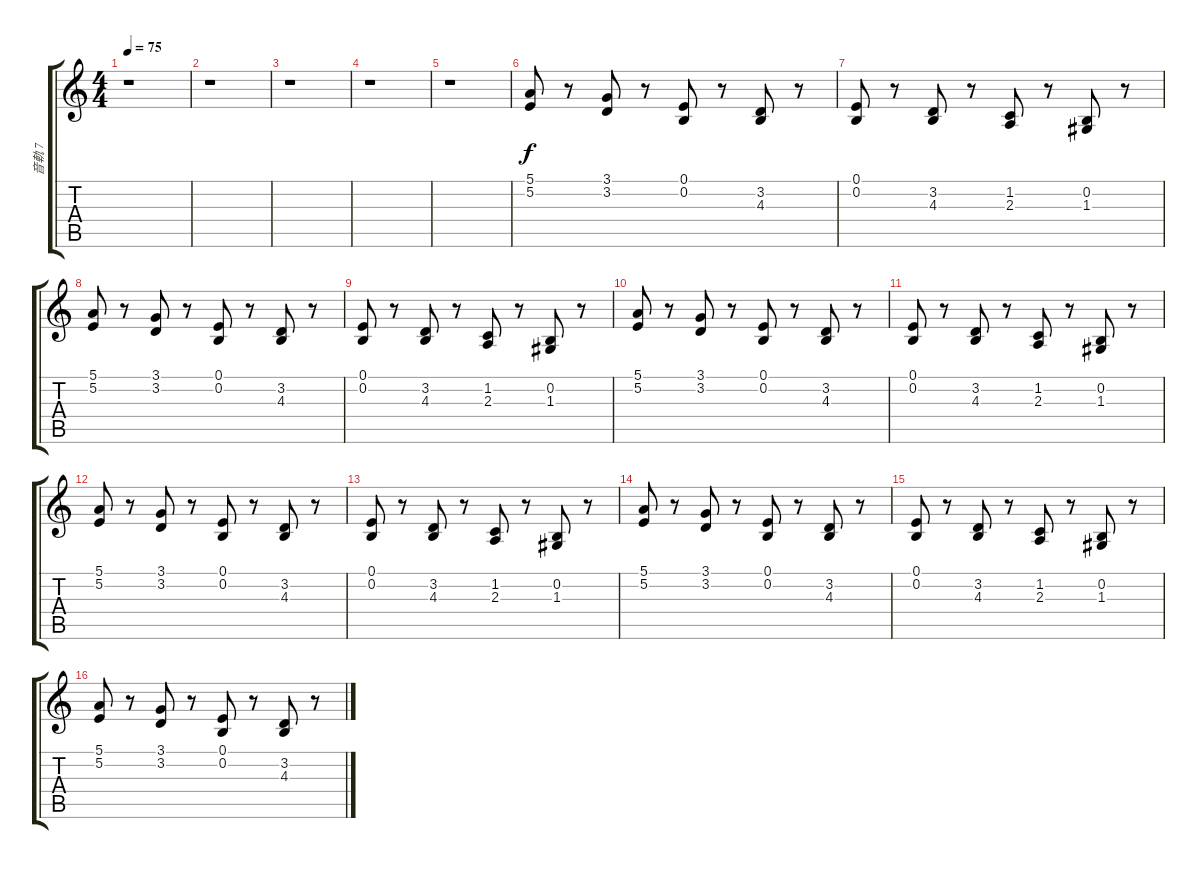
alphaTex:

\track ("音軌 7" "音軌 7") {instrument stringensemble1}
\staff {score tabs}
\tuning (E4 B3 G3 D3 A2 E2) {hide}
\ts (4 4)
\tempo 75
\clef g2
\ks c
r.1{dy f} |
r.1 |
r.1 |
r.1 |
r.1 |
(5.1 5.2).8 r.8 (3.1 3.2).8 r.8 (0.1 0.2).8 r.8 (3.2 4.3).8 r.8 |
(0.1 0.2).8 r.8 (3.2 4.3).8 r.8 (1.2 2.3).8 r.8 (0.2 1.3).8 r.8 |
(5.1 5.2).8 r.8 (3.1 3.2).8 r.8 (0.1 0.2).8 r.8 (3.2 4.3).8 r.8 |
(0.1 0.2).8 r.8 (3.2 4.3).8 r.8 (1.2 2.3).8 r.8 (0.2 1.3).8 r.8 |
(5.1 5.2).8 r.8 (3.1 3.2).8 r.8 (0.1 0.2).8 r.8 (3.2 4.3).8 r.8 |
(0.1 0.2).8 r.8 (3.2 4.3).8 r.8 (1.2 2.3).8 r.8 (0.2 1.3).8 r.8 |
(5.1 5.2).8 r.8 (3.1 3.2).8 r.8 (0.1 0.2).8 r.8 (3.2 4.3).8 r.8 |
(0.1 0.2).8 r.8 (3.2 4.3).8 r.8 (1.2 2.3).8 r.8 (0.2 1.3).8 r.8 |
(5.1 5.2).8 r.8 (3.1 3.2).8 r.8 (0.1 0.2).8 r.8 (3.2 4.3).8 r.8 |
(0.1 0.2).8 r.8 (3.2 4.3).8 r.8 (1.2 2.3).8 r.8 (0.2 1.3).8 r.8 |
(5.1 5.2).8 r.8 (3.1 3.2).8 r.8 (0.1 0.2).8 r.8 (3.2 4.3).8 r.8
